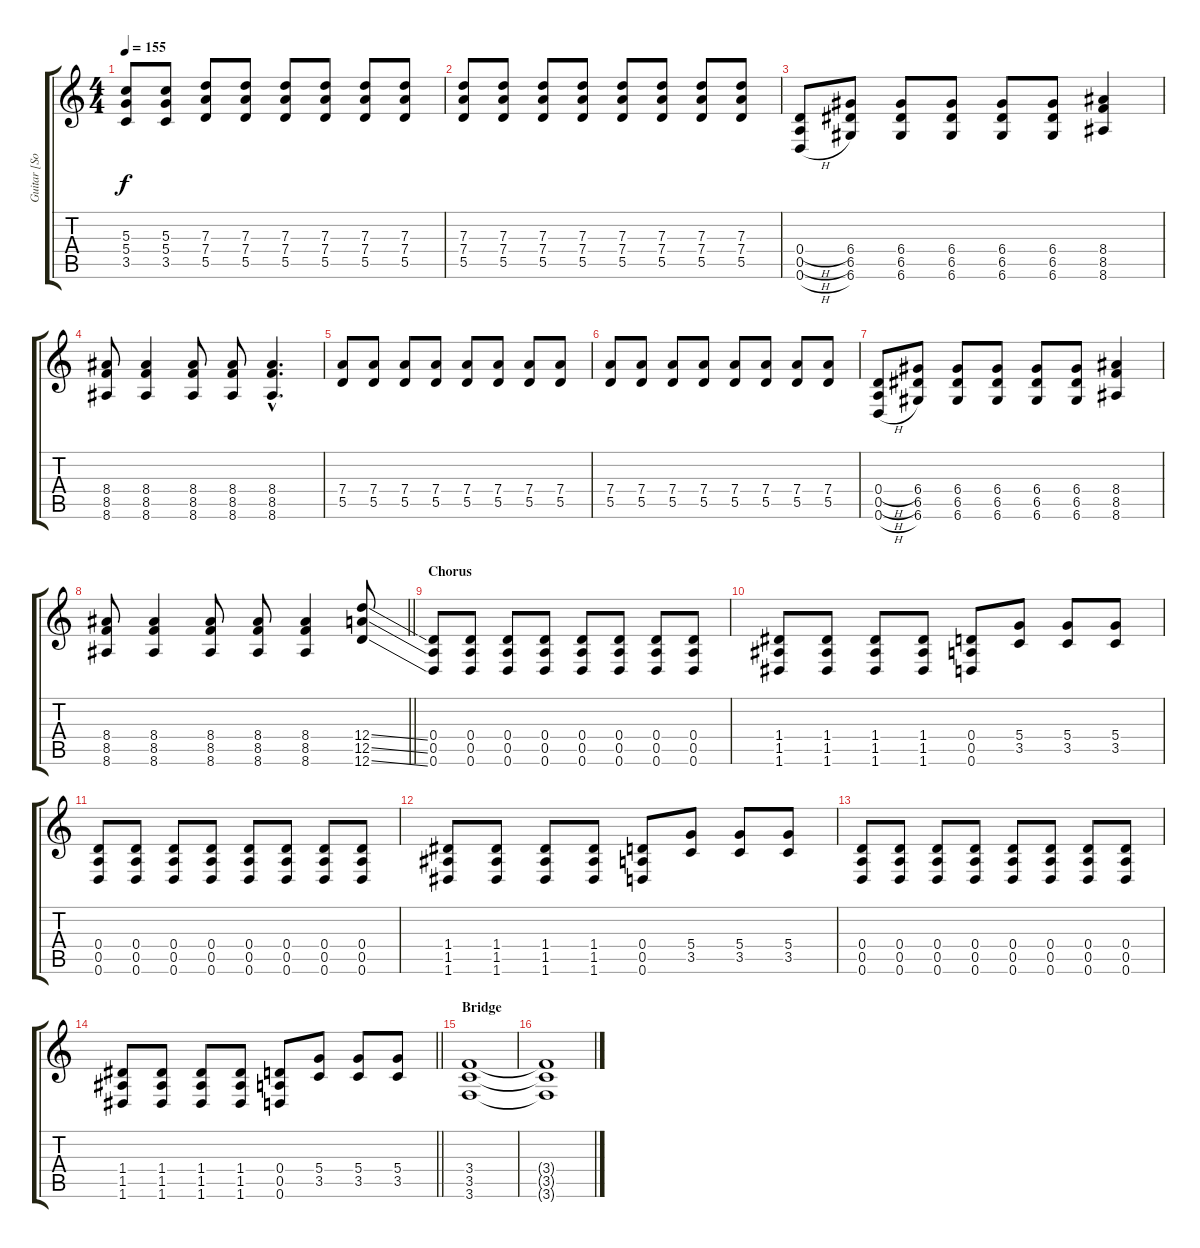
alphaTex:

\track ("Guitar [Sonny Mayo]" "Guitar [So") {instrument distortionguitar}
\staff {score tabs}
\tuning (E4 B3 G3 D3 A2 D2) {hide}
\ts (4 4)
\tempo 155
\clef g2
\ks c
(5.3 5.4 3.5).8{dy f} (5.3 5.4 3.5).8 (7.3 7.4 5.5).8 (7.3 7.4 5.5).8 (7.3 7.4 5.5).8 (7.3 7.4 5.5).8 (7.3 7.4 5.5).8 (7.3 7.4 5.5).8 |
(7.3 7.4 5.5).8 (7.3 7.4 5.5).8 (7.3 7.4 5.5).8 (7.3 7.4 5.5).8 (7.3 7.4 5.5).8 (7.3 7.4 5.5).8 (7.3 7.4 5.5).8 (7.3 7.4 5.5).8 |
(0.4{h} 0.5{h} 0.6{h}).8 (6.4 6.5 6.6).8 (6.4 6.5 6.6).8 (6.4 6.5 6.6).8 (6.4 6.5 6.6).8 (6.4 6.5 6.6).8 (8.4 8.5 8.6).4 |
(8.4 8.5 8.6).8 (8.4 8.5 8.6).4 (8.4 8.5 8.6).8 (8.4 8.5 8.6).8 (8.4{hac} 8.5{hac} 8.6{hac}).4{d} |
(7.4 5.5).8 (7.4 5.5).8 (7.4 5.5).8 (7.4 5.5).8 (7.4 5.5).8 (7.4 5.5).8 (7.4 5.5).8 (7.4 5.5).8 |
(7.4 5.5).8 (7.4 5.5).8 (7.4 5.5).8 (7.4 5.5).8 (7.4 5.5).8 (7.4 5.5).8 (7.4 5.5).8 (7.4 5.5).8 |
(0.4{h} 0.5{h} 0.6{h}).8 (6.4 6.5 6.6).8 (6.4 6.5 6.6).8 (6.4 6.5 6.6).8 (6.4 6.5 6.6).8 (6.4 6.5 6.6).8 (8.4 8.5 8.6).4 |
\barLineRight lightlight
(8.4 8.5 8.6).8 (8.4 8.5 8.6).4 (8.4 8.5 8.6).8 (8.4 8.5 8.6).8 (8.4 8.5 8.6).4 (12.4{ss} 12.5{ss} 12.6{ss}).8 |
\section ("" "Chorus")
(0.4 0.5 0.6).8 (0.4 0.5 0.6).8 (0.4 0.5 0.6).8 (0.4 0.5 0.6).8 (0.4 0.5 0.6).8 (0.4 0.5 0.6).8 (0.4 0.5 0.6).8 (0.4 0.5 0.6).8 |
(1.4 1.5 1.6).8 (1.4 1.5 1.6).8 (1.4 1.5 1.6).8 (1.4 1.5 1.6).8 (0.4 0.5 0.6).8 (5.4 3.5).8 (5.4 3.5).8 (5.4 3.5).8 |
(0.4 0.5 0.6).8 (0.4 0.5 0.6).8 (0.4 0.5 0.6).8 (0.4 0.5 0.6).8 (0.4 0.5 0.6).8 (0.4 0.5 0.6).8 (0.4 0.5 0.6).8 (0.4 0.5 0.6).8 |
(1.4 1.5 1.6).8 (1.4 1.5 1.6).8 (1.4 1.5 1.6).8 (1.4 1.5 1.6).8 (0.4 0.5 0.6).8 (5.4 3.5).8 (5.4 3.5).8 (5.4 3.5).8 |
(0.4 0.5 0.6).8 (0.4 0.5 0.6).8 (0.4 0.5 0.6).8 (0.4 0.5 0.6).8 (0.4 0.5 0.6).8 (0.4 0.5 0.6).8 (0.4 0.5 0.6).8 (0.4 0.5 0.6).8 |
\barLineRight lightlight
(1.4 1.5 1.6).8 (1.4 1.5 1.6).8 (1.4 1.5 1.6).8 (1.4 1.5 1.6).8 (0.4 0.5 0.6).8 (5.4 3.5).8 (5.4 3.5).8 (5.4 3.5).8 |
\section ("" "Bridge")
(3.4 3.5 3.6).1 |
(3.4{t} 3.5{t} 3.6{t}).1
